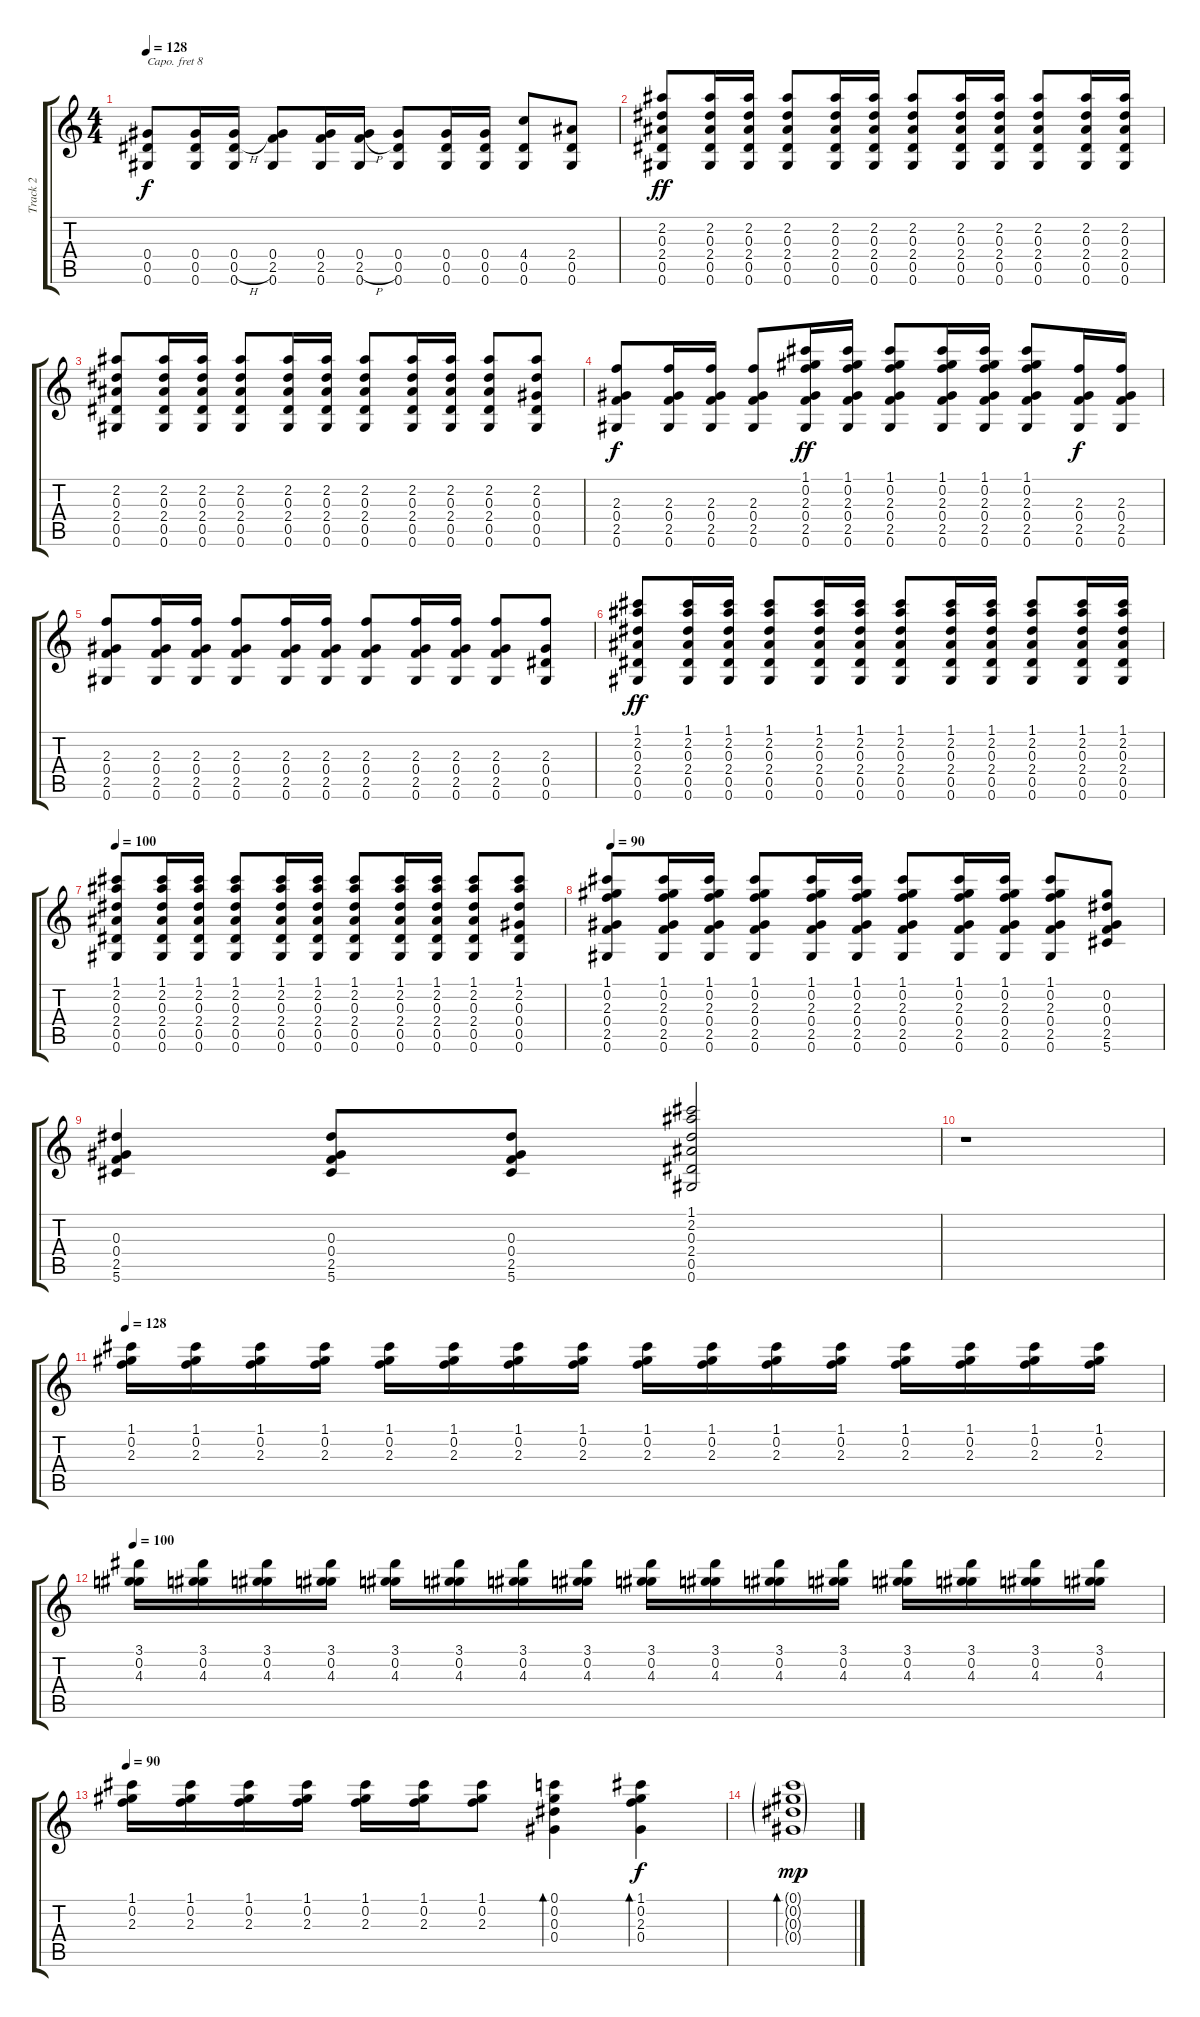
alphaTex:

\track ("Track 2" "Track 2") {instrument acousticguitarsteel}
\staff {score tabs}
\capo 8
\tuning (E4 C4 G3 C3 G2 C2) {hide}
\ts (4 4)
\tempo 128
\clef g2
\ks c
(0.4 0.5 0.6).8{dy f} (0.4 0.5 0.6).16 (0.4 0.5{h} 0.6).16 (0.4 2.5 0.6).8 (0.4 2.5 0.6).16 (0.4 2.5{h} 0.6).16 (0.4 0.5 0.6).8 (0.4 0.5 0.6).16 (0.4 0.5 0.6).16 (4.4 0.5 0.6).8 (2.4 0.5 0.6).8 |
(2.2 0.3 2.4 0.5 0.6).8{dy ff} (2.2 0.3 2.4 0.5 0.6).16 (2.2 0.3 2.4 0.5 0.6).16 (2.2 0.3 2.4 0.5 0.6).8 (2.2 0.3 2.4 0.5 0.6).16 (2.2 0.3 2.4 0.5 0.6).16 (2.2 0.3 2.4 0.5 0.6).8 (2.2 0.3 2.4 0.5 0.6).16 (2.2 0.3 2.4 0.5 0.6).16 (2.2 0.3 2.4 0.5 0.6).8 (2.2 0.3 2.4 0.5 0.6).16 (2.2 0.3 2.4 0.5 0.6).16 |
(2.2 0.3 2.4 0.5 0.6).8 (2.2 0.3 2.4 0.5 0.6).16 (2.2 0.3 2.4 0.5 0.6).16 (2.2 0.3 2.4 0.5 0.6).8 (2.2 0.3 2.4 0.5 0.6).16 (2.2 0.3 2.4 0.5 0.6).16 (2.2 0.3 2.4 0.5 0.6).8 (2.2 0.3 2.4 0.5 0.6).16 (2.2 0.3 2.4 0.5 0.6).16 (2.2 0.3 2.4 0.5 0.6).8 (2.2 0.3 0.4 0.5 0.6).8 |
(2.3 0.4 2.5 0.6).8{dy f} (2.3 0.4 2.5 0.6).16 (2.3 0.4 2.5 0.6).16 (2.3 0.4 2.5 0.6).8 (1.1 0.2 2.3 0.4 2.5 0.6).16{dy ff} (1.1 0.2 2.3 0.4 2.5 0.6).16 (1.1 0.2 2.3 0.4 2.5 0.6).8 (1.1 0.2 2.3 0.4 2.5 0.6).16 (1.1 0.2 2.3 0.4 2.5 0.6).16 (1.1 0.2 2.3 0.4 2.5 0.6).8 (2.3 0.4 2.5 0.6).16{dy f} (2.3 0.4 2.5 0.6).16 |
(2.3 0.4 2.5 0.6).8 (2.3 0.4 2.5 0.6).16 (2.3 0.4 2.5 0.6).16 (2.3 0.4 2.5 0.6).8 (2.3 0.4 2.5 0.6).16 (2.3 0.4 2.5 0.6).16 (2.3 0.4 2.5 0.6).8 (2.3 0.4 2.5 0.6).16 (2.3 0.4 2.5 0.6).16 (2.3 0.4 2.5 0.6).8 (2.3 0.4 0.5 0.6).8 |
(1.1 2.2 0.3 2.4 0.5 0.6).8{dy ff} (1.1 2.2 0.3 2.4 0.5 0.6).16 (1.1 2.2 0.3 2.4 0.5 0.6).16 (1.1 2.2 0.3 2.4 0.5 0.6).8 (1.1 2.2 0.3 2.4 0.5 0.6).16 (1.1 2.2 0.3 2.4 0.5 0.6).16 (1.1 2.2 0.3 2.4 0.5 0.6).8 (1.1 2.2 0.3 2.4 0.5 0.6).16 (1.1 2.2 0.3 2.4 0.5 0.6).16 (1.1 2.2 0.3 2.4 0.5 0.6).8 (1.1 2.2 0.3 2.4 0.5 0.6).16 (1.1 2.2 0.3 2.4 0.5 0.6).16 |
\tempo 100
(1.1 2.2 0.3 2.4 0.5 0.6).8 (1.1 2.2 0.3 2.4 0.5 0.6).16 (1.1 2.2 0.3 2.4 0.5 0.6).16 (1.1 2.2 0.3 2.4 0.5 0.6).8 (1.1 2.2 0.3 2.4 0.5 0.6).16 (1.1 2.2 0.3 2.4 0.5 0.6).16 (1.1 2.2 0.3 2.4 0.5 0.6).8 (1.1 2.2 0.3 2.4 0.5 0.6).16 (1.1 2.2 0.3 2.4 0.5 0.6).16 (1.1 2.2 0.3 2.4 0.5 0.6).8 (1.1 2.2 0.3 0.4 0.5 0.6).8 |
\tempo 90
(1.1 0.2 2.3 0.4 2.5 0.6).8 (1.1 0.2 2.3 0.4 2.5 0.6).16 (1.1 0.2 2.3 0.4 2.5 0.6).16 (1.1 0.2 2.3 0.4 2.5 0.6).8 (1.1 0.2 2.3 0.4 2.5 0.6).16 (1.1 0.2 2.3 0.4 2.5 0.6).16 (1.1 0.2 2.3 0.4 2.5 0.6).8 (1.1 0.2 2.3 0.4 2.5 0.6).16 (1.1 0.2 2.3 0.4 2.5 0.6).16 (1.1 0.2 2.3 0.4 2.5 0.6).8 (0.2 0.3 0.4 2.5 5.6).8 |
(0.3 0.4 2.5 5.6).4 (0.3 0.4 2.5 5.6).8 (0.3 0.4 2.5 5.6).8 (1.1 2.2 0.3 2.4 0.5 0.6).2 |
r.1 |
\tempo 128
(1.1 0.2 2.3).16 (1.1 0.2 2.3).16 (1.1 0.2 2.3).16 (1.1 0.2 2.3).16 (1.1 0.2 2.3).16 (1.1 0.2 2.3).16 (1.1 0.2 2.3).16 (1.1 0.2 2.3).16 (1.1 0.2 2.3).16 (1.1 0.2 2.3).16 (1.1 0.2 2.3).16 (1.1 0.2 2.3).16 (1.1 0.2 2.3).16 (1.1 0.2 2.3).16 (1.1 0.2 2.3).16 (1.1 0.2 2.3).16 |
\tempo 100
(3.1 0.2 4.3).16 (3.1 0.2 4.3).16 (3.1 0.2 4.3).16 (3.1 0.2 4.3).16 (3.1 0.2 4.3).16 (3.1 0.2 4.3).16 (3.1 0.2 4.3).16 (3.1 0.2 4.3).16 (3.1 0.2 4.3).16 (3.1 0.2 4.3).16 (3.1 0.2 4.3).16 (3.1 0.2 4.3).16 (3.1 0.2 4.3).16 (3.1 0.2 4.3).16 (3.1 0.2 4.3).16 (3.1 0.2 4.3).16 |
\tempo 90
(1.1 0.2 2.3).16 (1.1 0.2 2.3).16 (1.1 0.2 2.3).16 (1.1 0.2 2.3).16 (1.1 0.2 2.3).16 (1.1 0.2 2.3).16 (1.1 0.2 2.3).8 (0.1 0.2 0.3 0.4).4{bd 480} (1.1 0.2 2.3 0.4).4{bd 480 dy f} |
(0.1{g} 0.2{g} 0.3{g} 0.4{g}).1{bd 480 dy mp}
